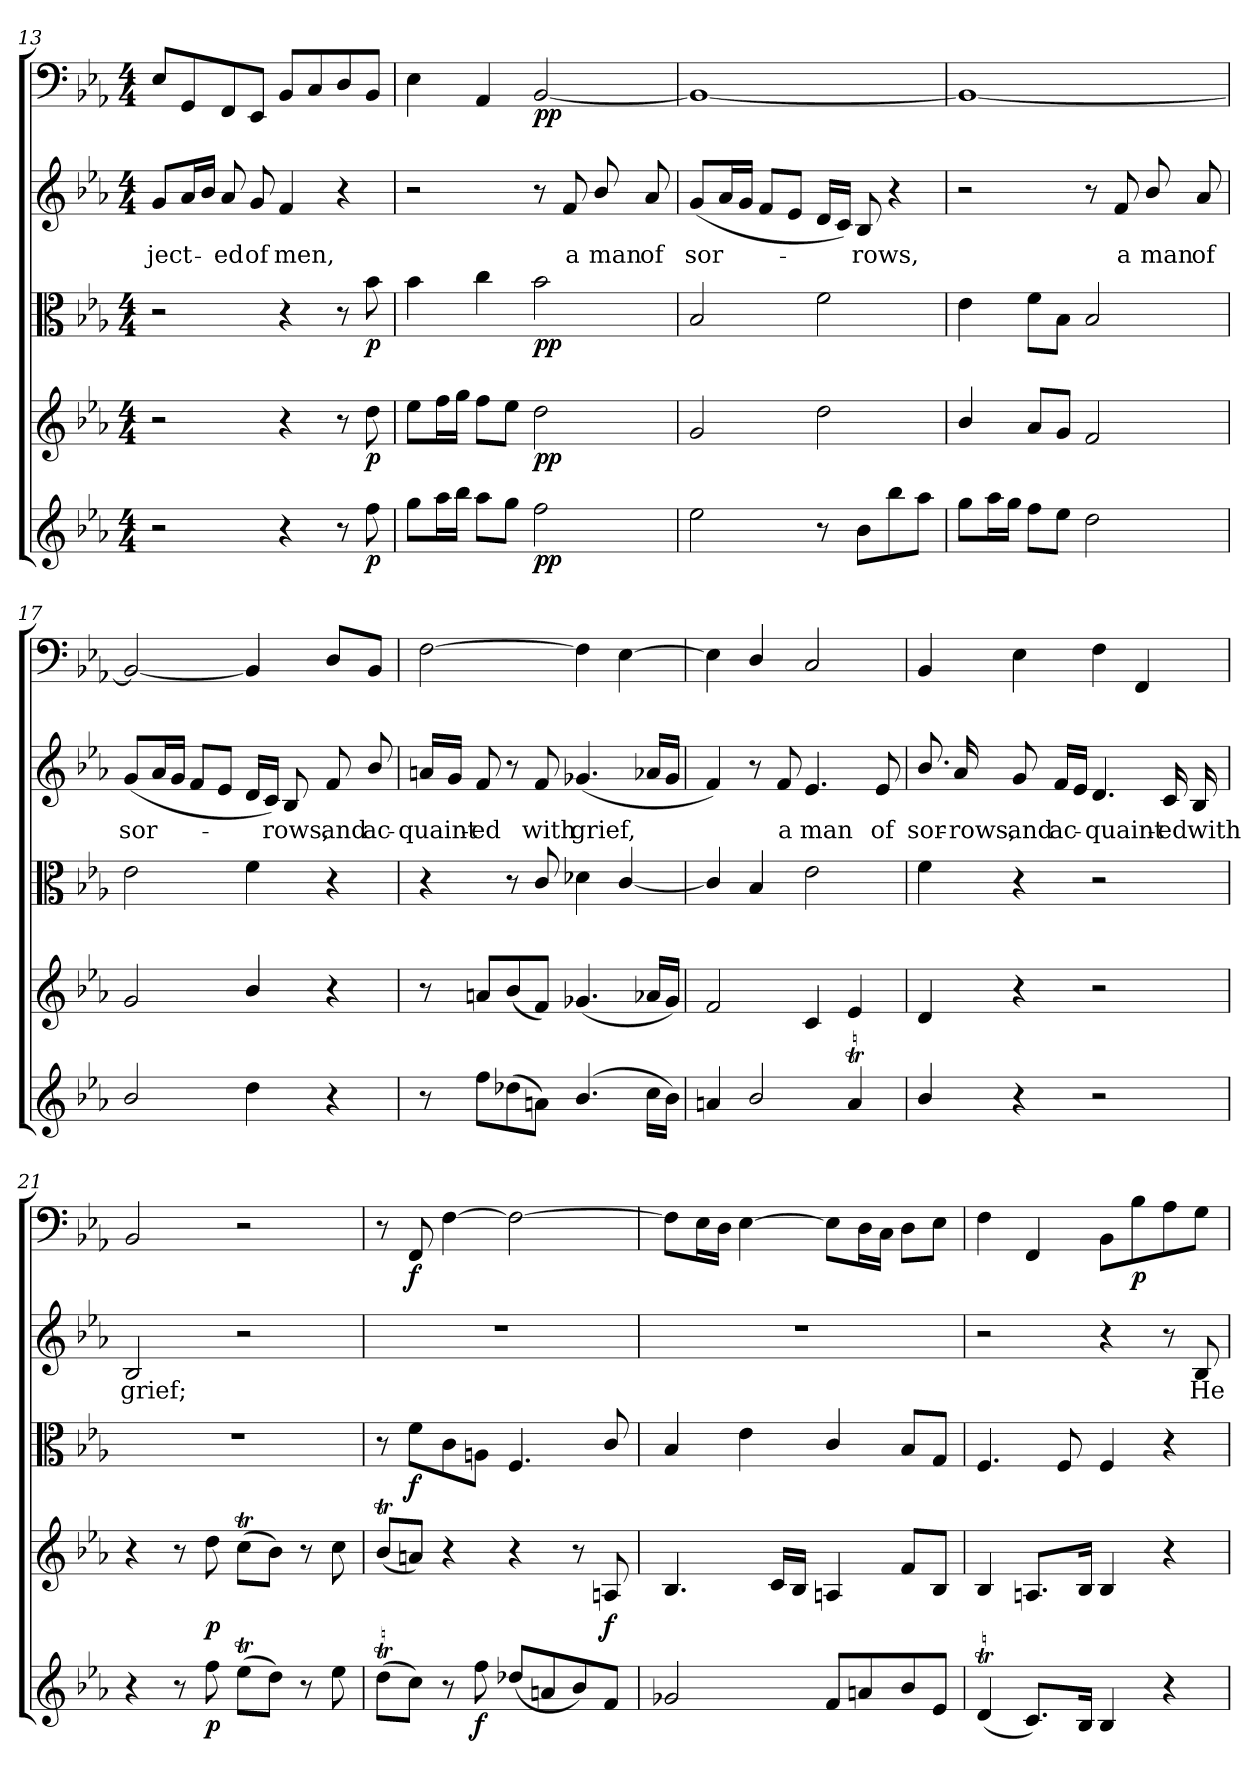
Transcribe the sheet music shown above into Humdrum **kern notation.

**kern	**dynam	**kern	**dynam	**kern	**dynam	**kern	**text	**kern	**dynam
*part5	*part5	*part4	*part4	*part3	*part3	*part2	*part2	*part1	*part1
*staff5	*staff5	*staff4	*staff4	*staff3	*staff3	*staff2	*staff2	*staff1	*staff1
*clefG2	*	*clefG2	*	*clefC3	*	*clefG2	*	*clefF4	*
*k[b-e-a-]	*	*k[b-e-a-]	*	*k[b-e-a-]	*	*k[b-e-a-]	*	*k[b-e-a-]	*
*E-:	*	*E-:	*	*E-:	*	*E-:	*	*E-:	*
*M4/4	*	*M4/4	*	*M4/4	*	*M4/4	*	*M4/4	*
=13	=13	=13	=13	=13	=13	=13	=13	=13	=13
2r	.	2r	.	2r	.	8g/L	-ject-	8E-/L	.
.	.	.	.	.	.	16a-/L	.	8GG/	.
.	.	.	.	.	.	16b-/JJ	.	.	.
.	.	.	.	.	.	8a-/	-ed	8FF/	.
.	.	.	.	.	.	8g/	of	8EE-/J	.
4r	.	4r	.	4r	.	4f/	men,	8BB-/L	.
.	.	.	.	.	.	.	.	8C/	.
8r	.	8r	.	8r	.	4r	.	8D/	.
8ff\	p	8dd\	p	8b-\	p	.	.	8BB-/J	.
=14	=14	=14	=14	=14	=14	=14	=14	=14	=14
8gg\L	.	8ee-\L	.	4b-\	.	2r	.	4E-\	.
16aa-\L	.	16ff\L	.	.	.	.	.	.	.
16bb-\JJ	.	16gg\JJ	.	.	.	.	.	.	.
8aa-\L	.	8ff\L	.	4cc\	.	.	.	4AA-/	.
8gg\J	.	8ee-\J	.	.	.	.	.	.	.
2ff\	pp	2dd\	pp	2b-\	pp	8r	.	[2BB-/	pp
.	.	.	.	.	.	8f/	a	.	.
.	.	.	.	.	.	8b-/	man	.	.
.	.	.	.	.	.	8a-/	of	.	.
=15	=15	=15	=15	=15	=15	=15	=15	=15	=15
2ee-\	.	2g/	.	2B-/	.	(8g/L	sor-	1BB-/_	.
.	.	.	.	.	.	16a-/L	.	.	.
.	.	.	.	.	.	16g/JJ	.	.	.
.	.	.	.	.	.	8f/L	.	.	.
.	.	.	.	.	.	8e-/J	.	.	.
8r	.	2dd\	.	2f\	.	16d/LL	.	.	.
.	.	.	.	.	.	16c/JJ)	.	.	.
8b-\L	.	.	.	.	.	8B-/	-rows,	.	.
8bb-\	.	.	.	.	.	4r	.	.	.
8aa-\J	.	.	.	.	.	.	.	.	.
=16	=16	=16	=16	=16	=16	=16	=16	=16	=16
8gg\L	.	4b-/	.	4e-\	.	2r	.	1BB-/_	.
16aa-\L	.	.	.	.	.	.	.	.	.
16gg\JJ	.	.	.	.	.	.	.	.	.
8ff\L	.	8a-/L	.	8f\L	.	.	.	.	.
8ee-\J	.	8g/J	.	8B-\J	.	.	.	.	.
2dd\	.	2f/	.	2B-/	.	8r	.	.	.
.	.	.	.	.	.	8f/	a	.	.
.	.	.	.	.	.	8b-/	man	.	.
.	.	.	.	.	.	8a-/	of	.	.
=17	=17	=17	=17	=17	=17	=17	=17	=17	=17
2b-/	.	2g/	.	2e-\	.	(8g/L	sor-	2BB-/_	.
.	.	.	.	.	.	16a-/L	.	.	.
.	.	.	.	.	.	16g/JJ	.	.	.
.	.	.	.	.	.	8f/L	.	.	.
.	.	.	.	.	.	8e-/J	.	.	.
4dd\	.	4b-/	.	4f\	.	16d/LL	.	4BB-/]	.
.	.	.	.	.	.	16c/JJ)	.	.	.
.	.	.	.	.	.	8B-/	-rows,	.	.
4r	.	4r	.	4r	.	8f/	and	8D/L	.
.	.	.	.	.	.	8b-/	ac-	8BB-/J	.
=18	=18	=18	=18	=18	=18	=18	=18	=18	=18
8r	.	8r	.	4r	.	16an/LL	-quaint-	[2F\	.
.	.	.	.	.	.	16g/JJ	.	.	.
8ff\L	.	8an/L	.	.	.	8f/	-ed	.	.
(8dd-X\	.	(8b-/	.	8r	.	8r	.	.	.
8an\J)	.	8f/J)	.	8c/	.	8f/	with	.	.
(4.b-/	.	(4.g-X/	.	4d-X\	.	(4.g-X/	grief,	4F\]	.
.	.	.	.	[4c/	.	.	.	[4E-\	.
16cc\LL	.	16a-X/LL	.	.	.	16a-X/LL	.	.	.
16b-\JJ)	.	16g-/JJ)	.	.	.	16g-/JJ	.	.	.
=19	=19	=19	=19	=19	=19	=19	=19	=19	=19
4an/	.	2f/	.	4c/]	.	4f/)	.	4E-\]	.
2b-/	.	.	.	4B-/	.	8r	.	4D/	.
.	.	.	.	.	.	8f/	a	.	.
.	.	4c/	.	2e-\	.	4.e-/	man	2C/	.
4aT/	.	4e-/	.	.	.	.	.	.	.
.	.	.	.	.	.	8e-/	of	.	.
=20	=20	=20	=20	=20	=20	=20	=20	=20	=20
4b-/	.	4d/	.	4f\	.	8.b-/	sor-	4BB-/	.
.	.	.	.	.	.	16a-/	-rows,	.	.
4r	.	4r	.	4r	.	8g/	and	4E-\	.
.	.	.	.	.	.	16f/LL	ac-	.	.
.	.	.	.	.	.	16e-/JJ	.	.	.
2r	.	2r	.	2r	.	4.d/	-quaint-	4F\	.
.	.	.	.	.	.	.	.	4FF/	.
.	.	.	.	.	.	16c/	-ed	.	.
.	.	.	.	.	.	16B-/	with	.	.
=21	=21	=21	=21	=21	=21	=21	=21	=21	=21
4r	.	4r	.	1r	.	2B-/	grief;	2BB-/	.
8r	.	8r	.	.	.	.	.	.	.
8ff\	p	8dd\	p	.	.	.	.	.	.
(8ee-T\L	.	(8ccT\L	.	.	.	2r	.	2r	.
8dd\J)	.	8b-\J)	.	.	.	.	.	.	.
8r	.	8r	.	.	.	.	.	.	.
8ee-\	.	8cc\	.	.	.	.	.	.	.
=22	=22	=22	=22	=22	=22	=22	=22	=22	=22
(8ddT\L	.	(8b-T/L	.	8r	.	1r	.	8r	.
8cc\J)	.	8an/J)	.	8f\L	f	.	.	8FF/	f
8r	.	4r	.	8c\	.	.	.	[4F\	.
8ff\	f	.	.	8An\J	.	.	.	.	.
(8dd-X/L	.	4r	.	4.F/	.	.	.	2F\_	.
8an/	.	.	.	.	.	.	.	.	.
8b-/)	.	8r	.	.	.	.	.	.	.
8f/J	.	8An/	f	8c/	.	.	.	.	.
=23	=23	=23	=23	=23	=23	=23	=23	=23	=23
2g-X/	.	4.B-/	.	4B-/	.	1r	.	8F\L]	.
.	.	.	.	.	.	.	.	16E-\L	.
.	.	.	.	.	.	.	.	16D\JJ	.
.	.	.	.	4e-\	.	.	.	[4E-\	.
.	.	16c/LL	.	.	.	.	.	.	.
.	.	16B-/JJ	.	.	.	.	.	.	.
8f/L	.	4An/	.	4c/	.	.	.	8E-\L]	.
8an/	.	.	.	.	.	.	.	16D\L	.
.	.	.	.	.	.	.	.	16C\JJ	.
8b-/	.	8f/L	.	8B-/L	.	.	.	8D\L	.
8e-/J	.	8B-/J	.	8G/J	.	.	.	8E-\J	.
=24	=24	=24	=24	=24	=24	=24	=24	=24	=24
(4dT/	.	4B-/	.	4.F/	.	2r	.	4F\	.
8.c/L)	.	8.An/L	.	.	.	.	.	4FF/	.
.	.	.	.	8F/	.	.	.	.	.
16B-/Jk	.	16B-/Jk	.	.	.	.	.	.	.
4B-/	.	4B-/	.	4F/	.	4r	.	8BB-\L	.
.	.	.	.	.	.	.	.	8B-\	p
4r	.	4r	.	4r	.	8r	.	8A-\	.
.	.	.	.	.	.	8B-/	He	8G\J	.
=	=	=	=	=	=	=	=	=	=
*-	*-	*-	*-	*-	*-	*-	*-	*-	*-
